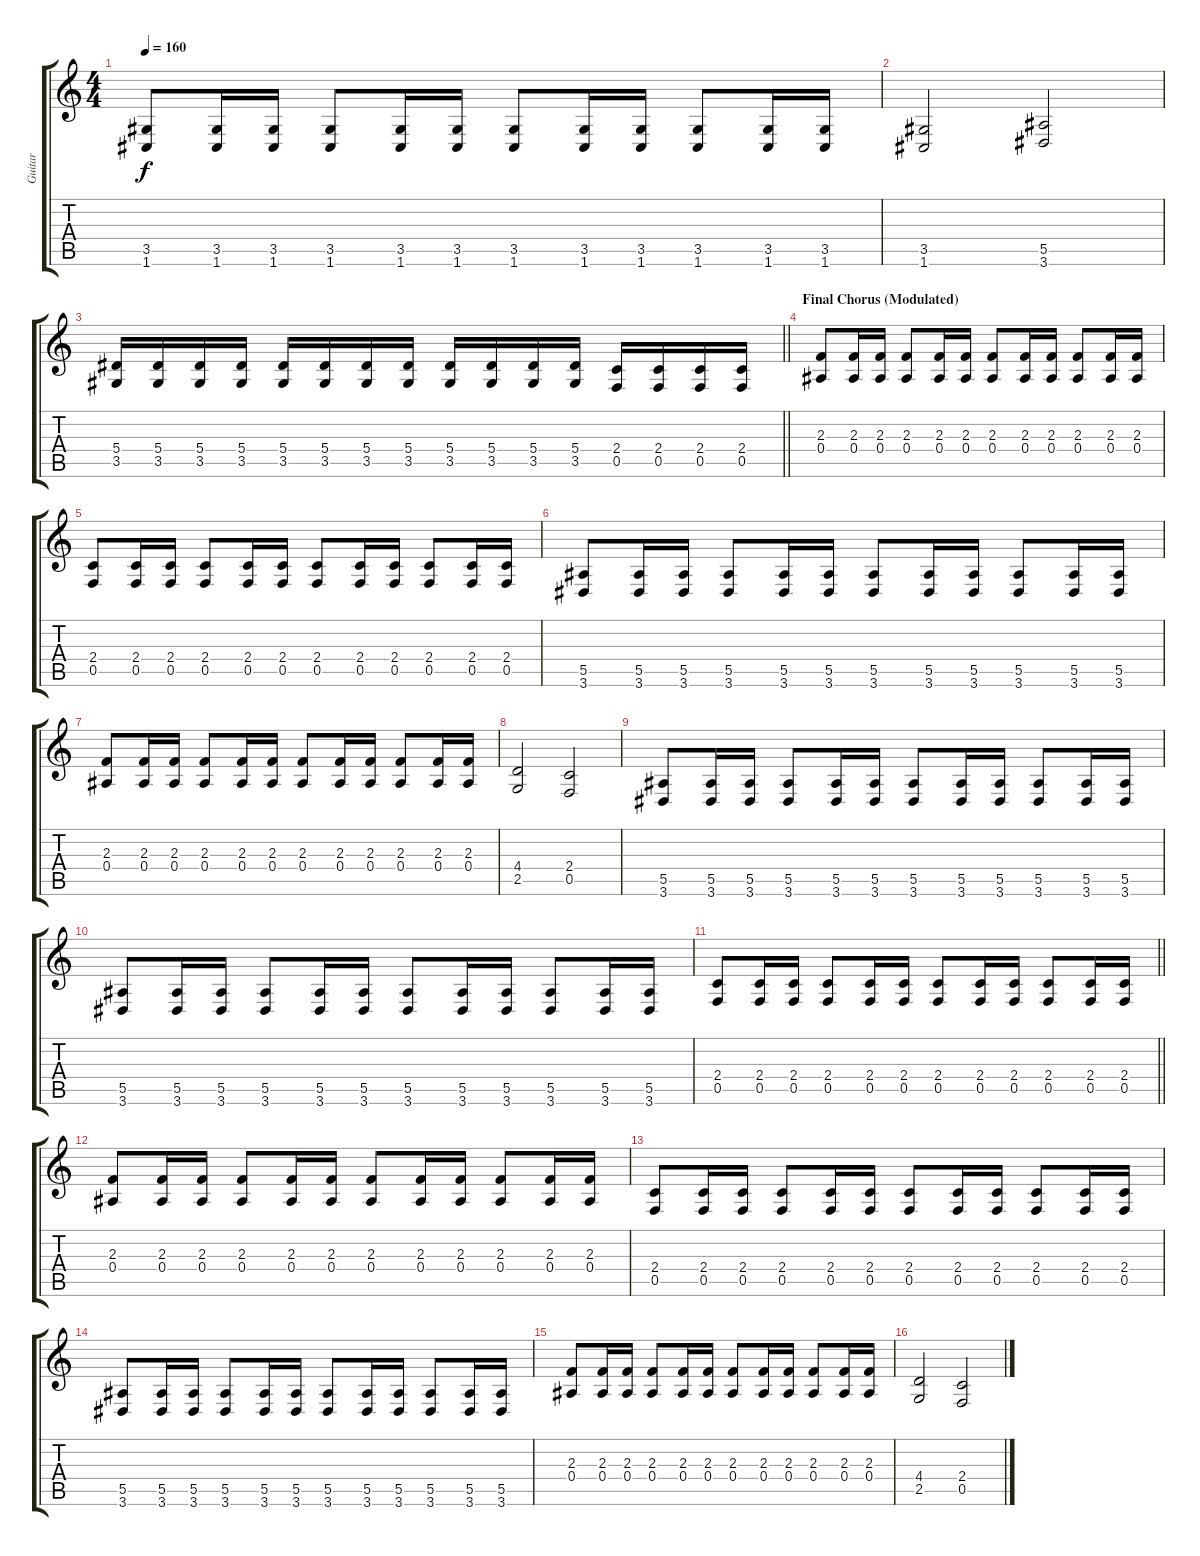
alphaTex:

\track ("Guitar" "Guitar") {instrument distortionguitar}
\staff {score tabs}
\tuning (C4 G3 Eb3 Bb2 F2 C2) {hide}
\ts (4 4)
\tempo 160
\clef g2
\ks c
(3.5 1.6).8{dy f} (3.5 1.6).16 (3.5 1.6).16 (3.5 1.6).8 (3.5 1.6).16 (3.5 1.6).16 (3.5 1.6).8 (3.5 1.6).16 (3.5 1.6).16 (3.5 1.6).8 (3.5 1.6).16 (3.5 1.6).16 |
(3.5 1.6).2 (5.5 3.6).2 |
\barLineRight lightlight
(5.4 3.5).16 (5.4 3.5).16 (5.4 3.5).16 (5.4 3.5).16 (5.4 3.5).16 (5.4 3.5).16 (5.4 3.5).16 (5.4 3.5).16 (5.4 3.5).16 (5.4 3.5).16 (5.4 3.5).16 (5.4 3.5).16 (2.4 0.5).16 (2.4 0.5).16 (2.4 0.5).16 (2.4 0.5).16 |
\section ("" "Final Chorus (Modulated)")
(2.3 0.4).8 (2.3 0.4).16 (2.3 0.4).16 (2.3 0.4).8 (2.3 0.4).16 (2.3 0.4).16 (2.3 0.4).8 (2.3 0.4).16 (2.3 0.4).16 (2.3 0.4).8 (2.3 0.4).16 (2.3 0.4).16 |
(2.4 0.5).8 (2.4 0.5).16 (2.4 0.5).16 (2.4 0.5).8 (2.4 0.5).16 (2.4 0.5).16 (2.4 0.5).8 (2.4 0.5).16 (2.4 0.5).16 (2.4 0.5).8 (2.4 0.5).16 (2.4 0.5).16 |
(5.5 3.6).8 (5.5 3.6).16 (5.5 3.6).16 (5.5 3.6).8 (5.5 3.6).16 (5.5 3.6).16 (5.5 3.6).8 (5.5 3.6).16 (5.5 3.6).16 (5.5 3.6).8 (5.5 3.6).16 (5.5 3.6).16 |
(2.3 0.4).8 (2.3 0.4).16 (2.3 0.4).16 (2.3 0.4).8 (2.3 0.4).16 (2.3 0.4).16 (2.3 0.4).8 (2.3 0.4).16 (2.3 0.4).16 (2.3 0.4).8 (2.3 0.4).16 (2.3 0.4).16 |
(4.4 2.5).2 (2.4 0.5).2 |
(5.5 3.6).8 (5.5 3.6).16 (5.5 3.6).16 (5.5 3.6).8 (5.5 3.6).16 (5.5 3.6).16 (5.5 3.6).8 (5.5 3.6).16 (5.5 3.6).16 (5.5 3.6).8 (5.5 3.6).16 (5.5 3.6).16 |
(5.5 3.6).8 (5.5 3.6).16 (5.5 3.6).16 (5.5 3.6).8 (5.5 3.6).16 (5.5 3.6).16 (5.5 3.6).8 (5.5 3.6).16 (5.5 3.6).16 (5.5 3.6).8 (5.5 3.6).16 (5.5 3.6).16 |
\barLineRight lightlight
(2.4 0.5).8 (2.4 0.5).16 (2.4 0.5).16 (2.4 0.5).8 (2.4 0.5).16 (2.4 0.5).16 (2.4 0.5).8 (2.4 0.5).16 (2.4 0.5).16 (2.4 0.5).8 (2.4 0.5).16 (2.4 0.5).16 |
(2.3 0.4).8 (2.3 0.4).16 (2.3 0.4).16 (2.3 0.4).8 (2.3 0.4).16 (2.3 0.4).16 (2.3 0.4).8 (2.3 0.4).16 (2.3 0.4).16 (2.3 0.4).8 (2.3 0.4).16 (2.3 0.4).16 |
(2.4 0.5).8 (2.4 0.5).16 (2.4 0.5).16 (2.4 0.5).8 (2.4 0.5).16 (2.4 0.5).16 (2.4 0.5).8 (2.4 0.5).16 (2.4 0.5).16 (2.4 0.5).8 (2.4 0.5).16 (2.4 0.5).16 |
(5.5 3.6).8 (5.5 3.6).16 (5.5 3.6).16 (5.5 3.6).8 (5.5 3.6).16 (5.5 3.6).16 (5.5 3.6).8 (5.5 3.6).16 (5.5 3.6).16 (5.5 3.6).8 (5.5 3.6).16 (5.5 3.6).16 |
(2.3 0.4).8 (2.3 0.4).16 (2.3 0.4).16 (2.3 0.4).8 (2.3 0.4).16 (2.3 0.4).16 (2.3 0.4).8 (2.3 0.4).16 (2.3 0.4).16 (2.3 0.4).8 (2.3 0.4).16 (2.3 0.4).16 |
(4.4 2.5).2 (2.4 0.5).2
